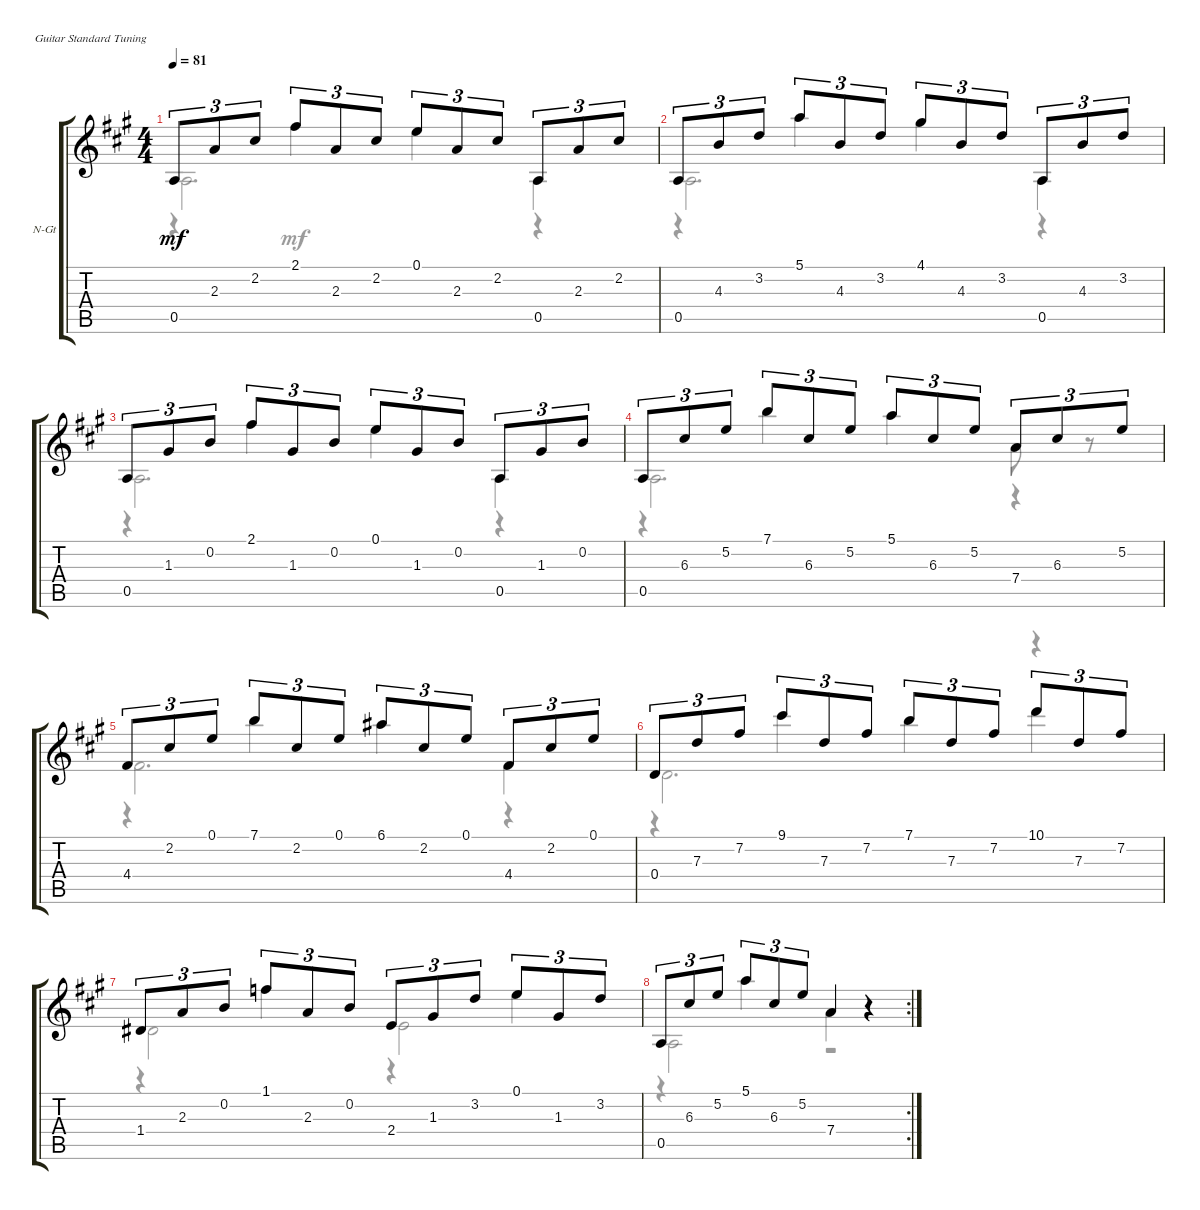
\defaultSystemsLayout 4
\bracketExtendMode groupsimilarinstruments
\firstSystemTrackNameOrientation horizontal
\otherSystemsTrackNameOrientation horizontal
\track ("Nylon Guitar" "N-Gt") {instrument acousticguitarnylon}
\staff {score tabs}
\tuning (E4 B3 G3 D3 A2 E2)
\voice
\ts (4 4)
\tempo 81
\clef g2
\ks a
0.5.8{tu (3 2) dy mf} 2.3.8{tu (3 2)} 2.2.8{tu (3 2)} 2.1.8{tu (3 2)} 2.3.8{tu (3 2)} 2.2.8{tu (3 2)} 0.1.8{tu (3 2)} 2.3.8{tu (3 2)} 2.2.8{tu (3 2)} 0.5.8{tu (3 2)} 2.3.8{tu (3 2)} 2.2.8{tu (3 2)} |
0.5.8{tu (3 2)} 4.3.8{tu (3 2)} 3.2.8{tu (3 2)} 5.1.8{tu (3 2)} 4.3.8{tu (3 2)} 3.2.8{tu (3 2)} 4.1.8{tu (3 2)} 4.3.8{tu (3 2)} 3.2.8{tu (3 2)} 0.5.8{tu (3 2)} 4.3.8{tu (3 2)} 3.2.8{tu (3 2)} |
0.5.8{tu (3 2)} 1.3.8{tu (3 2)} 0.2.8{tu (3 2)} 2.1.8{tu (3 2)} 1.3.8{tu (3 2)} 0.2.8{tu (3 2)} 0.1.8{tu (3 2)} 1.3.8{tu (3 2)} 0.2.8{tu (3 2)} 0.5.8{tu (3 2)} 1.3.8{tu (3 2)} 0.2.8{tu (3 2)} |
0.5.8{tu (3 2)} 6.3.8{tu (3 2)} 5.2.8{tu (3 2)} 7.1.8{tu (3 2)} 6.3.8{tu (3 2)} 5.2.8{tu (3 2)} 5.1.8{tu (3 2)} 6.3.8{tu (3 2)} 5.2.8{tu (3 2)} 7.4.8{tu (3 2)} 6.3.8{tu (3 2)} 5.2.8{tu (3 2)} |
4.4.8{tu (3 2)} 2.2.8{tu (3 2)} 0.1.8{tu (3 2)} 7.1.8{tu (3 2)} 2.2.8{tu (3 2)} 0.1.8{tu (3 2)} 6.1.8{tu (3 2)} 2.2.8{tu (3 2)} 0.1.8{tu (3 2)} 4.4.8{tu (3 2)} 2.2.8{tu (3 2)} 0.1.8{tu (3 2)} |
0.4.8{tu (3 2)} 7.3.8{tu (3 2)} 7.2.8{tu (3 2)} 9.1.8{tu (3 2)} 7.3.8{tu (3 2)} 7.2.8{tu (3 2)} 7.1.8{tu (3 2)} 7.3.8{tu (3 2)} 7.2.8{tu (3 2)} 10.1.8{tu (3 2)} 7.3.8{tu (3 2)} 7.2.8{tu (3 2)} |
1.4.8{tu (3 2)} 2.3.8{tu (3 2)} 0.2.8{tu (3 2)} 1.1.8{tu (3 2)} 2.3.8{tu (3 2)} 0.2.8{tu (3 2)} 2.4.8{tu (3 2)} 1.3.8{tu (3 2)} 3.2.8{tu (3 2)} 0.1.8{tu (3 2)} 1.3.8{tu (3 2)} 3.2.8{tu (3 2)} |
\rc 2
0.5.8{tu (3 2)} 6.3.8{tu (3 2)} 5.2.8{tu (3 2)} 5.1.8{tu (3 2)} 6.3.8{tu (3 2)} 5.2.8{tu (3 2)} 7.4.4 r.4
\voice
\clef g2
\ottava regular
\simile none
\ks a
0.5.2{d dy mf} 0.5.4 |
0.5.2{d} 0.5.4 |
0.5.2{d} 0.5.4 |
0.5.2{d} 7.4.8 r.8 |
4.4.2{d} 4.4.4 |
0.4.2{d} r.4 |
1.4.2 2.4.2 |
0.5.2 7.4.4 r.4
\voice
\clef g2
\ottava regular
\simile none
\ks a
r.4{dy mf} 2.1.4 0.1.4 r.4 |
r.4 5.1.4 4.1.4 r.4 |
r.4 2.1.4 0.1.4 r.4 |
r.4 7.1.4 5.1.4 r.4 |
r.4 7.1.4 6.1.4 r.4 |
r.4 9.1.4 7.1.4 10.1.4 |
r.4 1.1.4 r.4 0.1.4 |
r.4 5.1.4 r.2
